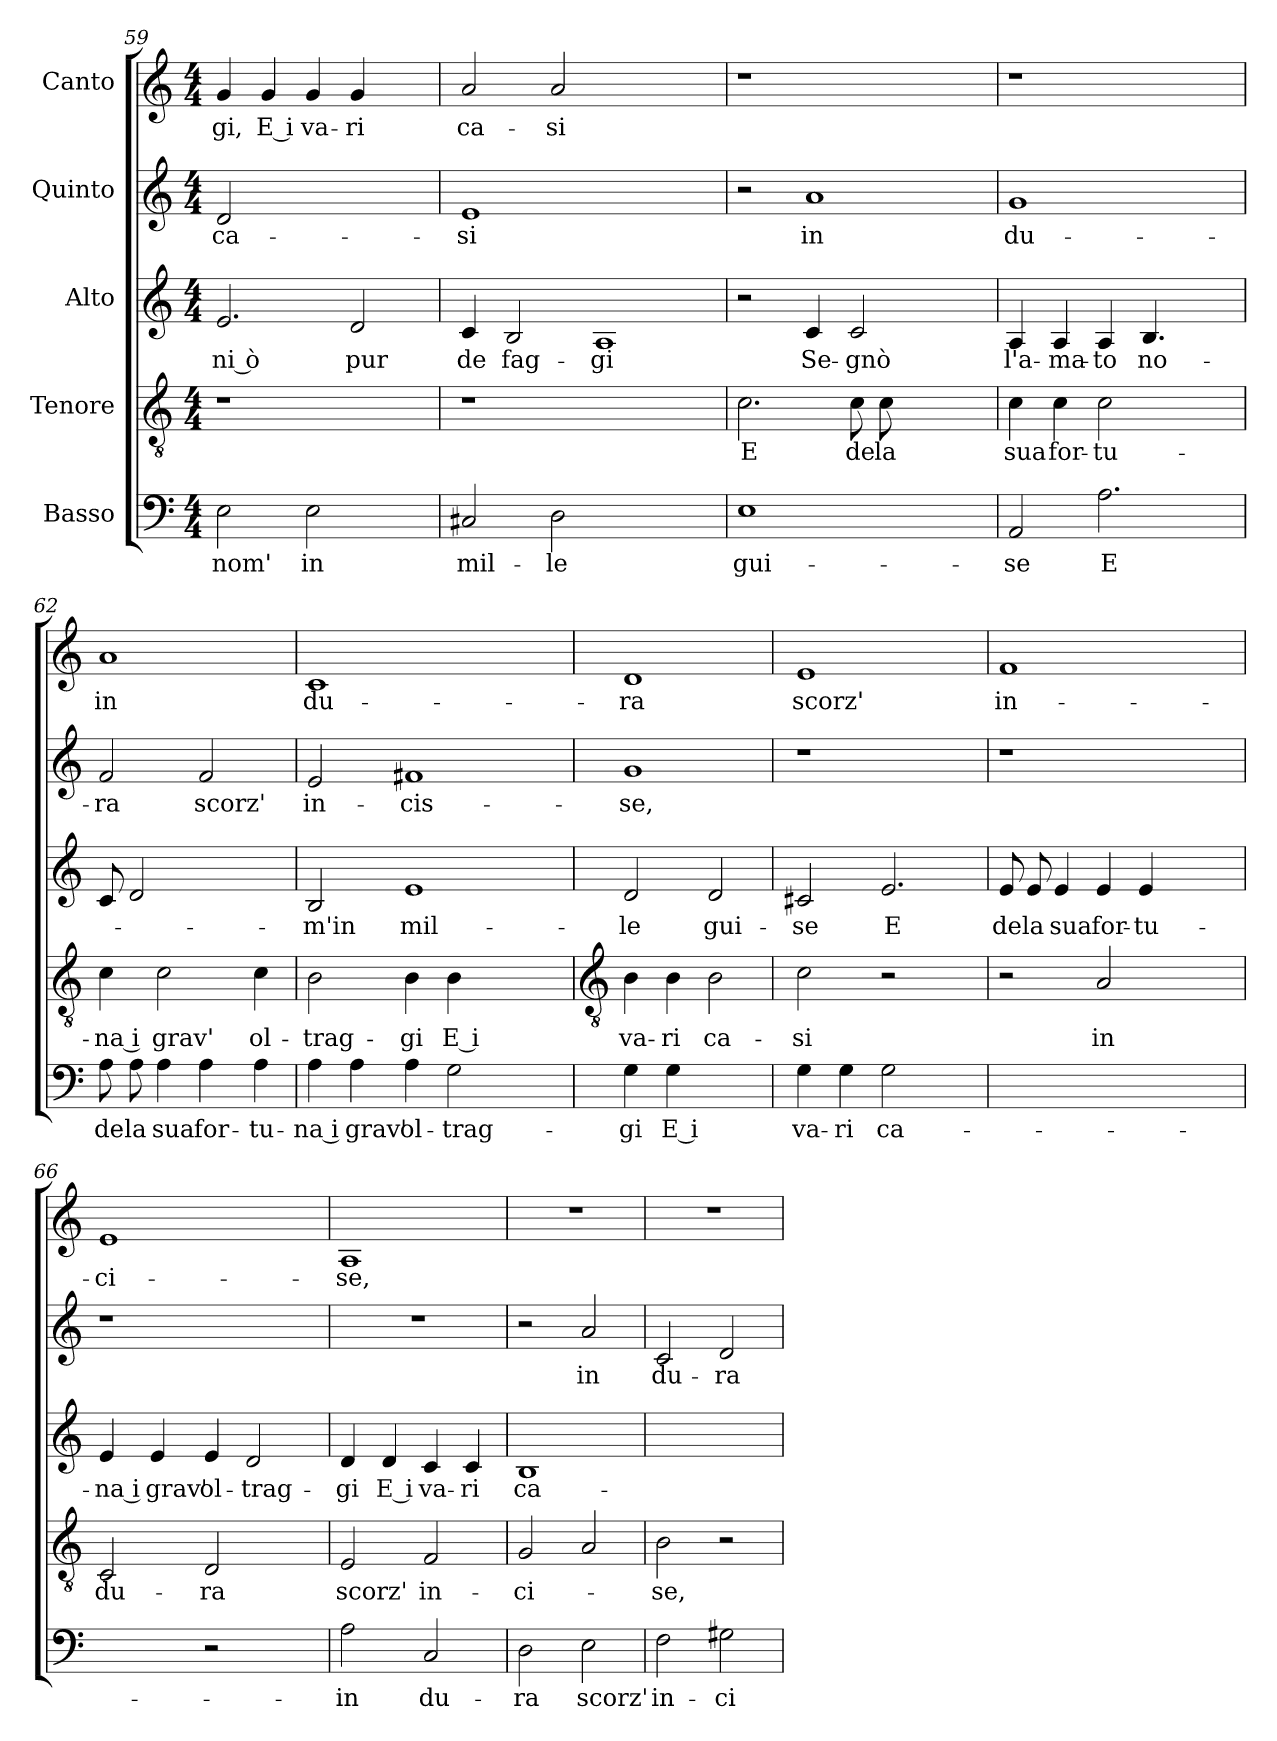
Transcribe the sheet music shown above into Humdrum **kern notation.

**kern	**text	**kern	**text	**kern	**text	**kern	**text	**kern	**text
*part5	*part5	*part4	*part4	*part3	*part3	*part2	*part2	*part1	*part1
*staff5	*staff5	*staff4	*staff4	*staff3	*staff3	*staff2	*staff2	*staff1	*staff1
*I"Basso	*	*I"Tenore	*	*I"Alto	*	*I"Quinto	*	*I"Canto	*
!!LO:LB:g=z
*clefF4	*	*clefGv2	*	*clefG2	*	*clefG2	*	*clefG2	*
*k[]	*	*k[]	*	*k[]	*	*k[]	*	*k[]	*
*C:	*	*C:	*	*C:	*	*C:	*	*C:	*
*M4/4	*	*M4/4	*	*M4/4	*	*M4/4	*	*M4/4	*
=59	=59	=59	=59	=59	=59	=59	=59	=59	=59
!	!LO:LY:b	!	!	!	!LO:LY:b	!	!LO:LY:b	!	!LO:LY:b
2E	nom'	1r	.	2.e	-ni ò	2d	ca-	4g	-gi,
!	!	!	!	!	!	!	!	!	!LO:LY:b
.	.	.	.	.	.	.	.	4g	E i
!	!LO:LY:b	!	!	!	!	!	!	!	!LO:LY:b
2E	in	.	.	.	.	2.ryy	.	4g	va-
!	!	!	!	!	!LO:LY:b	!	!	!	!LO:LY:b
.	.	.	.	2d	pur	.	.	4g	-ri
4ryy	.	4ryy	.	.	.	.	.	4ryy	.
!!LO:LB:g=z
=60	=60	=60	=60	=60	=60	=60	=60	=60	=60
!	!LO:LY:b	!	!	!	!LO:LY:b	!	!LO:LY:b	!	!LO:LY:b
2C#X	mil-	1r	.	4c	de	1e	-si	2a	ca-
!	!	!	!	!	!LO:LY:b	!	!	!	!
.	.	.	.	2B	fag-	.	.	.	.
!	!LO:LY:b	!	!	!	!	!	!	!	!LO:LY:b
2D	-le	.	.	.	.	.	.	2a	-si
!	!	!	!	!	!LO:LY:b	!	!	!	!
.	.	.	.	1A	-gi	.	.	.	.
2.ryy	.	2.ryy	.	.	.	2.ryy	.	2.ryy	.
=60A	=60A	=60A	=60A	=60A	=60A	=60A	=60A	=60A	=60A
!	!LO:LY:b	!	!LO:LY:b	!	!	!	!	!	!
1E	gui-	2.c	E	2r	.	2r	.	1r	.
!	!	!	!	!	!LO:LY:b	!	!LO:LY:b	!	!
.	.	.	.	4c	Se-	1a	in	.	.
!	!	!	!LO:LY:b	!	!LO:LY:b	!	!	!	!
.	.	8c	de	2c	-gnò	.	.	.	.
!	!	!	!LO:LY:b	!	!	!	!	!	!
.	.	8c	la	.	.	.	.	.	.
2ryy	.	2ryy	.	.	.	.	.	2ryy	.
.	.	.	.	4ryy	.	.	.	.	.
=61A	=61A	=61A	=61A	=61A	=61A	=61A	=61A	=61A	=61A
!	!LO:LY:b	!	!LO:LY:b	!	!LO:LY:b	!	!LO:LY:b	!	!
2AA	-se	4c	sua	4A	l'a-	1g	du-	1r	.
!	!	!	!LO:LY:b	!	!LO:LY:b	!	!	!	!
.	.	4c	for-	4A	-ma-	.	.	.	.
!	!LO:LY:b	!	!LO:LY:b	!	!LO:LY:b	!	!	!	!
2.A	E	2c	-tu-	4A	-to	.	.	.	.
!	!	!	!	!	!LO:LY:b	!	!	!	!
.	.	.	.	4.B	no-	.	.	.	.
.	.	4ryy	.	.	.	4ryy	.	4ryy	.
.	.	.	.	8ryy	.	.	.	.	.
=62A	=62A	=62A	=62A	=62A	=62A	=62A	=62A	=62A	=62A
!	!LO:LY:b	!	!LO:LY:b	!	!	!	!LO:LY:b	!	!LO:LY:b
8A	de	4c	-na i	8c	.	2f	-ra	1a	in
!	!LO:LY:b	!	!	!	!	!	!	!	!
8A	la	.	.	2d	.	.	.	.	.
!	!LO:LY:b	!	!LO:LY:b	!	!	!	!	!	!
4A	sua	2c	grav'	.	.	.	.	.	.
!	!LO:LY:b	!	!	!	!	!	!LO:LY:b	!	!
4A	for-	.	.	.	.	2f	scorz'	.	.
.	.	.	.	4.ryy	.	.	.	.	.
!	!LO:LY:b	!	!LO:LY:b	!	!	!	!	!	!
4A	-tu-	4c	ol-	.	.	.	.	.	.
!!LO:LB:g=z
=63A	=63A	=63A	=63A	=63A	=63A	=63A	=63A	=63A	=63A
!	!LO:LY:b	!	!LO:LY:b	!	!LO:LY:b	!	!LO:LY:b	!	!LO:LY:b
4A	-na i	2B	-trag-	2B	-m'in	2e	in-	1c	du-
!	!LO:LY:b	!	!	!	!	!	!	!	!
4A	grav'	.	.	.	.	.	.	.	.
!	!LO:LY:b	!	!LO:LY:b	!	!LO:LY:b	!	!LO:LY:b	!	!
4A	ol-	4B	-gi	1e	mil-	1f#X	-cis-	.	.
!	!LO:LY:b	!	!LO:LY:b	!	!	!	!	!	!
2G	-trag-	4B	E i	.	.	.	.	.	.
.	.	2ryy	.	.	.	.	.	2ryy	.
4ryy	.	.	.	.	.	.	.	.	.
!!LO:LB:g=z
=64A	=64A	=64A	=64A	=64A	=64A	=64A	=64A	=64A	=64A
*	*	*clefGv2	*	*	*	*	*	*	*
!	!LO:LY:b	!	!LO:LY:b	!	!LO:LY:b	!	!LO:LY:b	!	!LO:LY:b
4G	-gi	4B	va-	2d	-le	1g	-se,	1d	-ra
!	!LO:LY:b	!	!LO:LY:b	!	!	!	!	!	!
4G	E i	4B	-ri	.	.	.	.	.	.
!	!	!	!LO:LY:b	!	!LO:LY:b	!	!	!	!
2ryy	.	2B	ca-	2d	gui-	.	.	.	.
!!LO:LB:g=z
=65	=65	=65	=65	=65	=65	=65	=65	=65	=65
!	!LO:LY:b	!	!LO:LY:b	!	!LO:LY:b	!	!	!	!LO:LY:b
4G	va-	2c	-si	2c#X	-se	1r	.	1e	scorz'
!	!LO:LY:b	!	!	!	!	!	!	!	!
4G	-ri	.	.	.	.	.	.	.	.
!	!LO:LY:b	!	!	!	!LO:LY:b	!	!	!	!
2G	ca-	2r	.	2.e	E	.	.	.	.
4ryy	.	4ryy	.	.	.	4ryy	.	4ryy	.
=65A	=65A	=65A	=65A	=65A	=65A	=65A	=65A	=65A	=65A
!	!LO:LY:b	!	!	!	!LO:LY:b	!	!	!	!LO:LY:b
[1.Ayy	-si	2r	.	8e	de	1r	.	1f	in-
!	!	!	!	!	!LO:LY:b	!	!	!	!
.	.	.	.	8e	la	.	.	.	.
!	!	!	!	!	!LO:LY:b	!	!	!	!
.	.	.	.	4e	sua	.	.	.	.
!	!	!	!LO:LY:b	!	!LO:LY:b	!	!	!	!
.	.	2A	in	4e	for-	.	.	.	.
!	!	!	!	!	!LO:LY:b	!	!	!	!
.	.	.	.	4e	-tu-	.	.	.	.
.	.	2ryy	.	2ryy	.	2ryy	.	2ryy	.
=66A	=66A	=66A	=66A	=66A	=66A	=66A	=66A	=66A	=66A
!	!	!	!LO:LY:b	!	!LO:LY:b	!	!	!	!LO:LY:b
2Ayy]	.	2C	du-	4e	-na i	1r	.	1e	-ci-
!	!	!	!	!	!LO:LY:b	!	!	!	!
.	.	.	.	4e	grav'	.	.	.	.
!	!	!	!LO:LY:b	!	!LO:LY:b	!	!	!	!
2r	.	2D	-ra	4e	ol-	.	.	.	.
!	!	!	!	!	!LO:LY:b	!	!	!	!
.	.	.	.	2d	-trag-	.	.	.	.
4ryy	.	4ryy	.	.	.	4ryy	.	4ryy	.
=67A	=67A	=67A	=67A	=67A	=67A	=67A	=67A	=67A	=67A
!	!LO:LY:b	!	!LO:LY:b	!	!LO:LY:b	!	!	!	!LO:LY:b
2A	in	2E	scorz'	4d	-gi	1r	.	1A	-se,
!	!	!	!	!	!LO:LY:b	!	!	!	!
.	.	.	.	4d	E i	.	.	.	.
!	!LO:LY:b	!	!LO:LY:b	!	!LO:LY:b	!	!	!	!
2C	du-	2F	in-	4c	va-	.	.	.	.
!	!	!	!	!	!LO:LY:b	!	!	!	!
.	.	.	.	4c	-ri	.	.	.	.
=68A	=68A	=68A	=68A	=68A	=68A	=68A	=68A	=68A	=68A
!	!LO:LY:b	!	!LO:LY:b	!	!LO:LY:b	!	!	!	!
2D	-ra	2G	-ci-	1B	ca-	2r	.	1r	.
!	!LO:LY:b	!	!	!	!	!	!LO:LY:b	!	!
2E	scorz'	2A	.	.	.	2a	in	.	.
!!LO:LB:g=z
=69A	=69A	=69A	=69A	=69A	=69A	=69A	=69A	=69A	=69A
!	!LO:LY:b	!	!LO:LY:b	!	!LO:LY:b	!	!LO:LY:b	!	!
2F	in-	2B	-se,	[1eyy	-si in	2c	du-	1r	.
!	!LO:LY:b	!	!	!	!	!	!LO:LY:b	!	!
2G#X	-ci-	2r	.	.	.	2d	-ra	.	.
=	=	=	=	=	=	=	=	=	=
*-	*-	*-	*-	*-	*-	*-	*-	*-	*-
